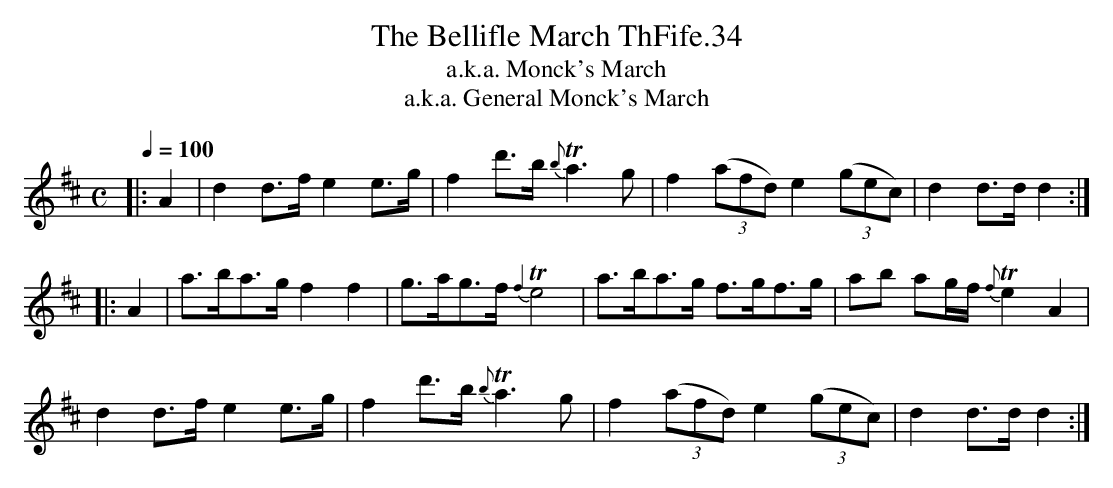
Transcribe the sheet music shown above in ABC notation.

X:1
T:Bellifle March ThFife.34, The
T:a.k.a. Monck's March
T:a.k.a. General Monck's March
M:C
L:1/8
Q:1/4=100
K:D
|: A2 | d2 d>f e2 e>g | f2 d'>b {b}!trill!a3 g | f2 ((3afd) e2 ((3gec) | d2 d>d d2 :|
|:A2 | a>ba>g f2 f2 | g>ag>f {f2}!trill!e4 | a>ba>g f>gf>g | ab ag/f/ {f}!trill!e2 A2 |
d2 d>f e2 e>g | f2 d'>b {b}!trill!a3 g | f2 ((3afd) e2 ((3gec) | d2 d>d d2 :|
